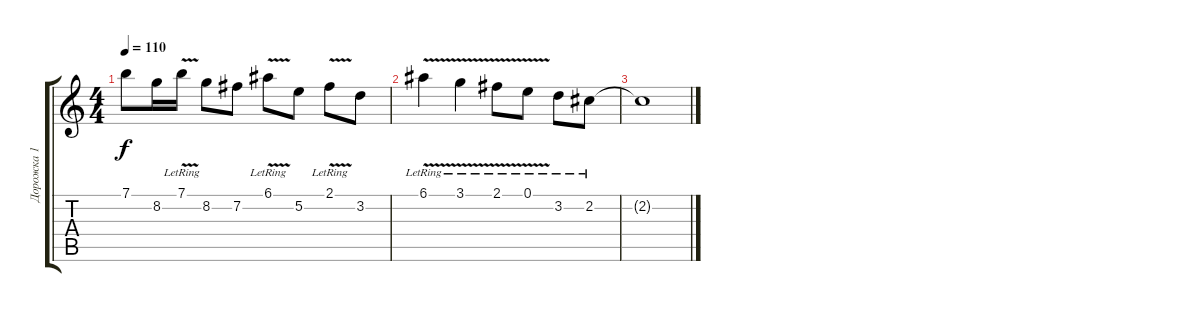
\track ("Дорожка 1" "Дорожка 1") {instrument acousticguitarnylon}
\staff {score tabs}
\tuning (E4 B3 G3 D3 A2 E2) {hide}
\ts (4 4)
\tempo 110
\clef g2
\ks c
7.1{t}.8{dy f} 8.2.16 7.1{v lr}.16 8.2.8 7.2.8 6.1{v lr}.8 5.2.8 2.1{v lr}.8 3.2.8 |
6.1{v lr}.4 3.1{v lr}.4 2.1{v lr}.8 0.1{v lr}.8 3.2{lr}.8 2.2{lr}.8 |
2.2{t}.1
